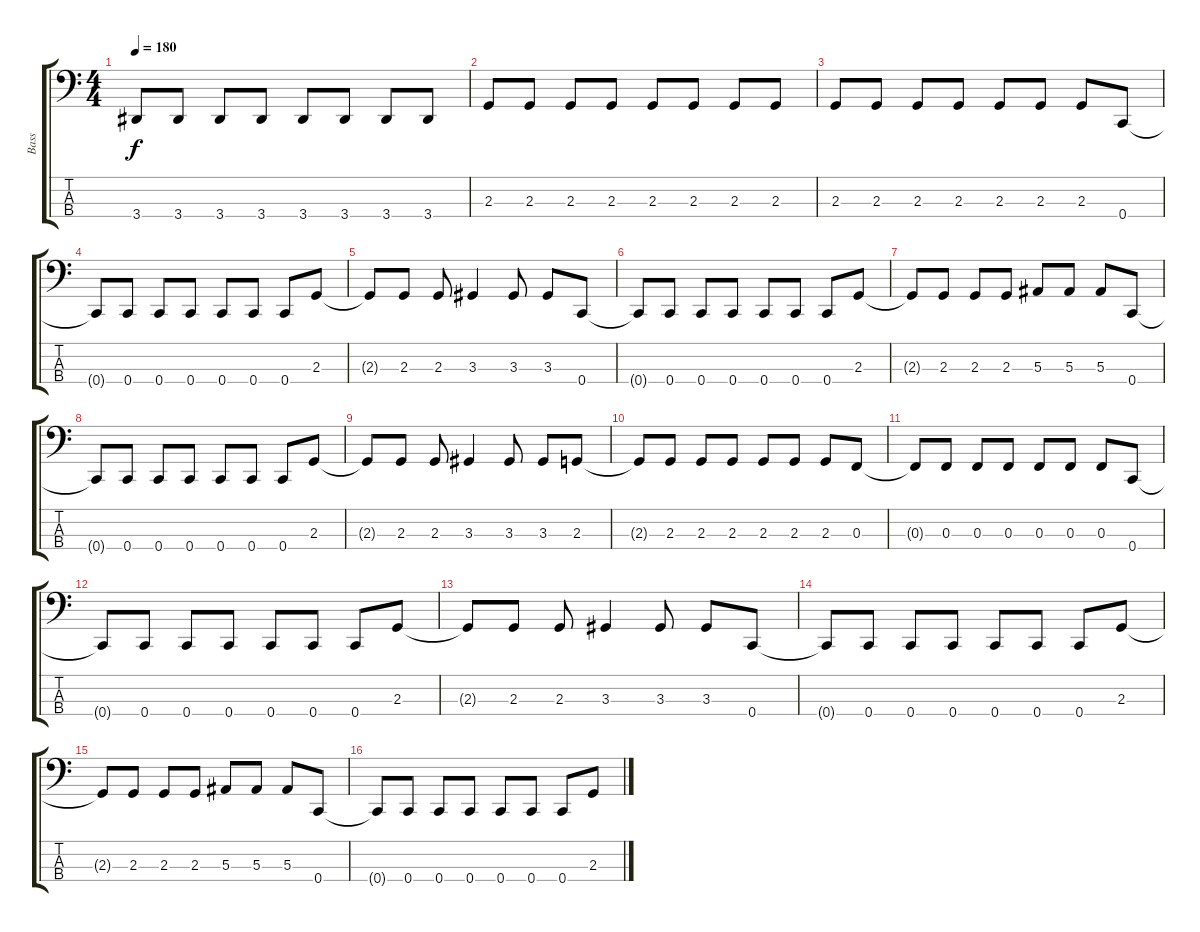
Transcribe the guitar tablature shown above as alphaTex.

\track ("Bass" "Bass") {instrument electricbassfinger}
\staff {score tabs}
\tuning (Eb2 Bb1 F1 C1) {hide}
\ts (4 4)
\tempo 180
\clef f4
\ks c
3.4.8{dy f} 3.4.8 3.4.8 3.4.8 3.4.8 3.4.8 3.4.8 3.4.8 |
2.3.8 2.3.8 2.3.8 2.3.8 2.3.8 2.3.8 2.3.8 2.3.8 |
2.3.8 2.3.8 2.3.8 2.3.8 2.3.8 2.3.8 2.3.8 0.4.8 |
0.4{t}.8 0.4.8 0.4.8 0.4.8 0.4.8 0.4.8 0.4.8 2.3.8 |
2.3{t}.8 2.3.8 2.3.8 3.3.4 3.3.8 3.3.8 0.4.8 |
0.4{t}.8 0.4.8 0.4.8 0.4.8 0.4.8 0.4.8 0.4.8 2.3.8 |
2.3{t}.8 2.3.8 2.3.8 2.3.8 5.3.8 5.3.8 5.3.8 0.4.8 |
0.4{t}.8 0.4.8 0.4.8 0.4.8 0.4.8 0.4.8 0.4.8 2.3.8 |
2.3{t}.8 2.3.8 2.3.8 3.3.4 3.3.8 3.3.8 2.3.8 |
2.3{t}.8 2.3.8 2.3.8 2.3.8 2.3.8 2.3.8 2.3.8 0.3.8 |
0.3{t}.8 0.3.8 0.3.8 0.3.8 0.3.8 0.3.8 0.3.8 0.4.8 |
0.4{t}.8 0.4.8 0.4.8 0.4.8 0.4.8 0.4.8 0.4.8 2.3.8 |
2.3{t}.8 2.3.8 2.3.8 3.3.4 3.3.8 3.3.8 0.4.8 |
0.4{t}.8 0.4.8 0.4.8 0.4.8 0.4.8 0.4.8 0.4.8 2.3.8 |
2.3{t}.8 2.3.8 2.3.8 2.3.8 5.3.8 5.3.8 5.3.8 0.4.8 |
0.4{t}.8 0.4.8 0.4.8 0.4.8 0.4.8 0.4.8 0.4.8 2.3.8
